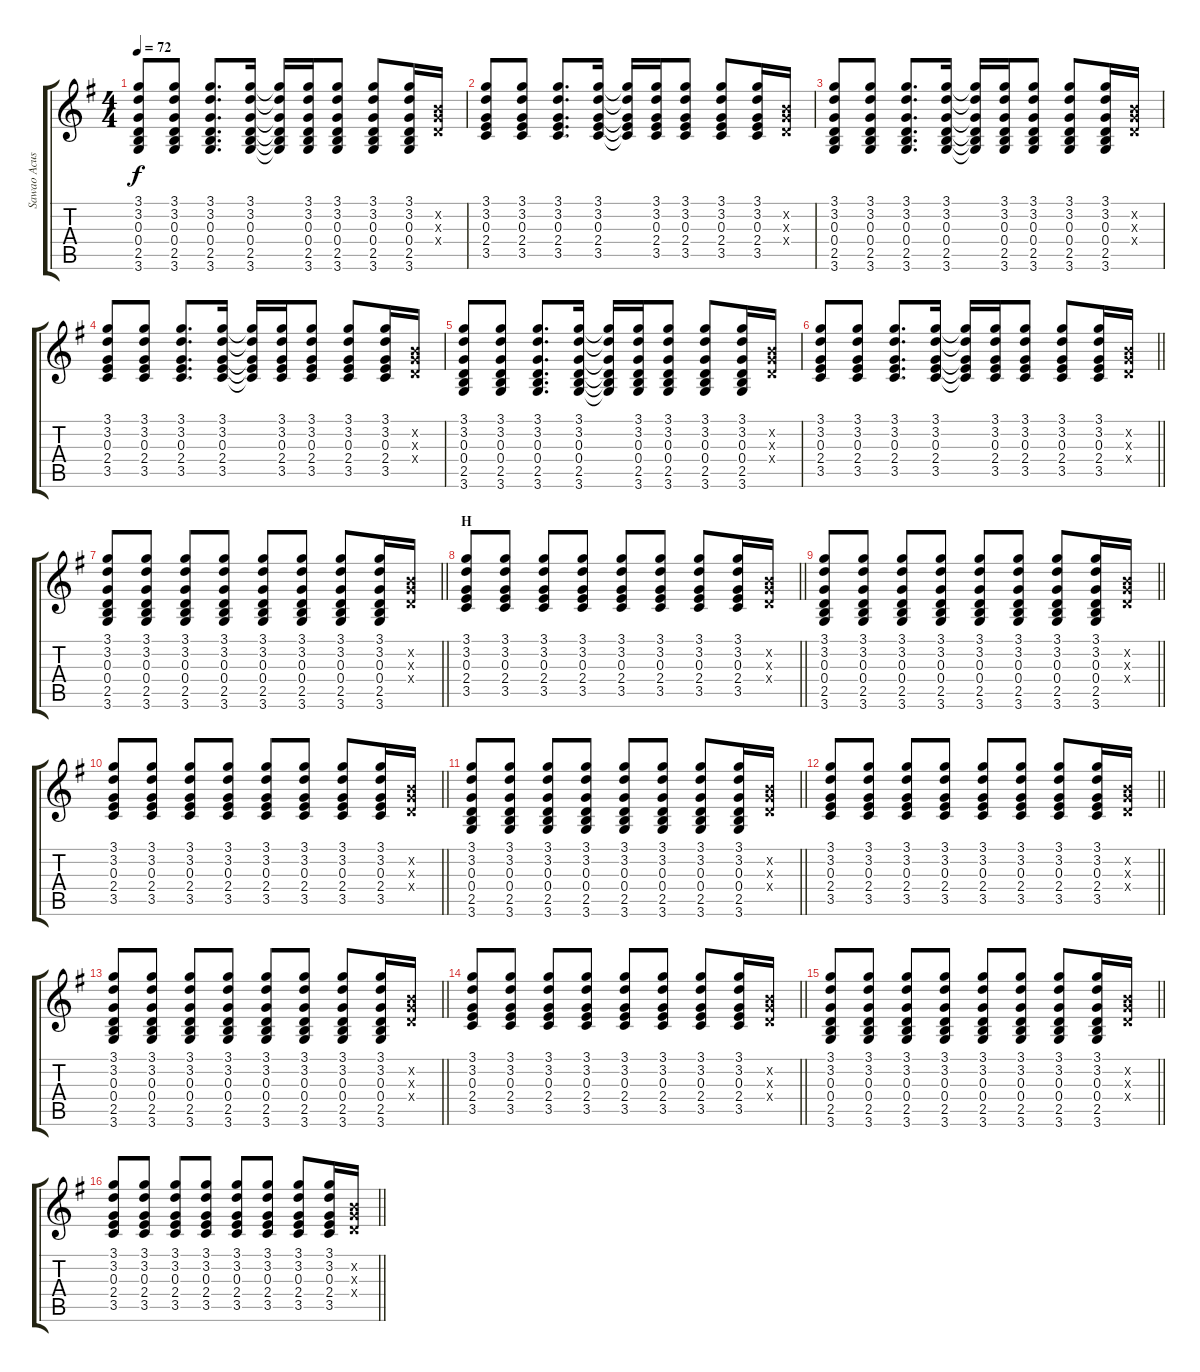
\track ("Sawao Acustic" "Sawao Acus") {instrument acousticguitarsteel}
\staff {score tabs}
\tuning (E4 B3 G3 D3 A2 E2) {hide}
\ts (4 4)
\tempo 72
\clef g2
\ks g
(3.1 3.2 0.3 0.4 2.5 3.6).8{dy f} (3.1 3.2 0.3 0.4 2.5 3.6).8 (3.1 3.2 0.3 0.4 2.5 3.6).8{d} (3.1 3.2 0.3 0.4 2.5 3.6).16 (3.1{t} 3.2{t} 0.3{t} 0.4{t} 2.5{t} 3.6{t}).16 (3.1 3.2 0.3 0.4 2.5 3.6).16 (3.1 3.2 0.3 0.4 2.5 3.6).8 (3.1 3.2 0.3 0.4 2.5 3.6).8 (3.1 3.2 0.3 0.4 2.5 3.6).16 (0.2{x} 0.3{x} 0.4{x}).16 |
(3.1 3.2 0.3 2.4 3.5).8 (3.1 3.2 0.3 2.4 3.5).8 (3.1 3.2 0.3 2.4 3.5).8{d} (3.1 3.2 0.3 2.4 3.5).16 (3.1{t} 3.2{t} 0.3{t} 2.4{t} 3.5{t}).16 (3.1 3.2 0.3 2.4 3.5).16 (3.1 3.2 0.3 2.4 3.5).8 (3.1 3.2 0.3 2.4 3.5).8 (3.1 3.2 0.3 2.4 3.5).16 (0.2{x} 0.3{x} 0.4{x}).16 |
(3.1 3.2 0.3 0.4 2.5 3.6).8 (3.1 3.2 0.3 0.4 2.5 3.6).8 (3.1 3.2 0.3 0.4 2.5 3.6).8{d} (3.1 3.2 0.3 0.4 2.5 3.6).16 (3.1{t} 3.2{t} 0.3{t} 0.4{t} 2.5{t} 3.6{t}).16 (3.1 3.2 0.3 0.4 2.5 3.6).16 (3.1 3.2 0.3 0.4 2.5 3.6).8 (3.1 3.2 0.3 0.4 2.5 3.6).8 (3.1 3.2 0.3 0.4 2.5 3.6).16 (0.2{x} 0.3{x} 0.4{x}).16 |
(3.1 3.2 0.3 2.4 3.5).8 (3.1 3.2 0.3 2.4 3.5).8 (3.1 3.2 0.3 2.4 3.5).8{d} (3.1 3.2 0.3 2.4 3.5).16 (3.1{t} 3.2{t} 0.3{t} 2.4{t} 3.5{t}).16 (3.1 3.2 0.3 2.4 3.5).16 (3.1 3.2 0.3 2.4 3.5).8 (3.1 3.2 0.3 2.4 3.5).8 (3.1 3.2 0.3 2.4 3.5).16 (0.2{x} 0.3{x} 0.4{x}).16 |
(3.1 3.2 0.3 0.4 2.5 3.6).8 (3.1 3.2 0.3 0.4 2.5 3.6).8 (3.1 3.2 0.3 0.4 2.5 3.6).8{d} (3.1 3.2 0.3 0.4 2.5 3.6).16 (3.1{t} 3.2{t} 0.3{t} 0.4{t} 2.5{t} 3.6{t}).16 (3.1 3.2 0.3 0.4 2.5 3.6).16 (3.1 3.2 0.3 0.4 2.5 3.6).8 (3.1 3.2 0.3 0.4 2.5 3.6).8 (3.1 3.2 0.3 0.4 2.5 3.6).16 (0.2{x} 0.3{x} 0.4{x}).16 |
\barLineRight lightlight
(3.1 3.2 0.3 2.4 3.5).8 (3.1 3.2 0.3 2.4 3.5).8 (3.1 3.2 0.3 2.4 3.5).8{d} (3.1 3.2 0.3 2.4 3.5).16 (3.1{t} 3.2{t} 0.3{t} 2.4{t} 3.5{t}).16 (3.1 3.2 0.3 2.4 3.5).16 (3.1 3.2 0.3 2.4 3.5).8 (3.1 3.2 0.3 2.4 3.5).8 (3.1 3.2 0.3 2.4 3.5).16 (0.2{x} 0.3{x} 0.4{x}).16 |
\section ("" "")
\barLineRight lightlight
(3.1 3.2 0.3 0.4 2.5 3.6).8 (3.1 3.2 0.3 0.4 2.5 3.6).8 (3.1 3.2 0.3 0.4 2.5 3.6).8 (3.1 3.2 0.3 0.4 2.5 3.6).8 (3.1 3.2 0.3 0.4 2.5 3.6).8 (3.1 3.2 0.3 0.4 2.5 3.6).8 (3.1 3.2 0.3 0.4 2.5 3.6).8 (3.1 3.2 0.3 0.4 2.5 3.6).16 (0.2{x} 0.3{x} 0.4{x}).16 |
\section ("" "H")
\barLineRight lightlight
(3.1 3.2 0.3 2.4 3.5).8 (3.1 3.2 0.3 2.4 3.5).8 (3.1 3.2 0.3 2.4 3.5).8 (3.1 3.2 0.3 2.4 3.5).8 (3.1 3.2 0.3 2.4 3.5).8 (3.1 3.2 0.3 2.4 3.5).8 (3.1 3.2 0.3 2.4 3.5).8 (3.1 3.2 0.3 2.4 3.5).16 (0.2{x} 0.3{x} 0.4{x}).16 |
\barLineRight lightlight
(3.1 3.2 0.3 0.4 2.5 3.6).8 (3.1 3.2 0.3 0.4 2.5 3.6).8 (3.1 3.2 0.3 0.4 2.5 3.6).8 (3.1 3.2 0.3 0.4 2.5 3.6).8 (3.1 3.2 0.3 0.4 2.5 3.6).8 (3.1 3.2 0.3 0.4 2.5 3.6).8 (3.1 3.2 0.3 0.4 2.5 3.6).8 (3.1 3.2 0.3 0.4 2.5 3.6).16 (0.2{x} 0.3{x} 0.4{x}).16 |
\barLineRight lightlight
(3.1 3.2 0.3 2.4 3.5).8 (3.1 3.2 0.3 2.4 3.5).8 (3.1 3.2 0.3 2.4 3.5).8 (3.1 3.2 0.3 2.4 3.5).8 (3.1 3.2 0.3 2.4 3.5).8 (3.1 3.2 0.3 2.4 3.5).8 (3.1 3.2 0.3 2.4 3.5).8 (3.1 3.2 0.3 2.4 3.5).16 (0.2{x} 0.3{x} 0.4{x}).16 |
\barLineRight lightlight
(3.1 3.2 0.3 0.4 2.5 3.6).8 (3.1 3.2 0.3 0.4 2.5 3.6).8 (3.1 3.2 0.3 0.4 2.5 3.6).8 (3.1 3.2 0.3 0.4 2.5 3.6).8 (3.1 3.2 0.3 0.4 2.5 3.6).8 (3.1 3.2 0.3 0.4 2.5 3.6).8 (3.1 3.2 0.3 0.4 2.5 3.6).8 (3.1 3.2 0.3 0.4 2.5 3.6).16 (0.2{x} 0.3{x} 0.4{x}).16 |
\barLineRight lightlight
(3.1 3.2 0.3 2.4 3.5).8 (3.1 3.2 0.3 2.4 3.5).8 (3.1 3.2 0.3 2.4 3.5).8 (3.1 3.2 0.3 2.4 3.5).8 (3.1 3.2 0.3 2.4 3.5).8 (3.1 3.2 0.3 2.4 3.5).8 (3.1 3.2 0.3 2.4 3.5).8 (3.1 3.2 0.3 2.4 3.5).16 (0.2{x} 0.3{x} 0.4{x}).16 |
\section ("" "")
\barLineRight lightlight
(3.1 3.2 0.3 0.4 2.5 3.6).8 (3.1 3.2 0.3 0.4 2.5 3.6).8 (3.1 3.2 0.3 0.4 2.5 3.6).8 (3.1 3.2 0.3 0.4 2.5 3.6).8 (3.1 3.2 0.3 0.4 2.5 3.6).8 (3.1 3.2 0.3 0.4 2.5 3.6).8 (3.1 3.2 0.3 0.4 2.5 3.6).8 (3.1 3.2 0.3 0.4 2.5 3.6).16 (0.2{x} 0.3{x} 0.4{x}).16 |
\barLineRight lightlight
(3.1 3.2 0.3 2.4 3.5).8 (3.1 3.2 0.3 2.4 3.5).8 (3.1 3.2 0.3 2.4 3.5).8 (3.1 3.2 0.3 2.4 3.5).8 (3.1 3.2 0.3 2.4 3.5).8 (3.1 3.2 0.3 2.4 3.5).8 (3.1 3.2 0.3 2.4 3.5).8 (3.1 3.2 0.3 2.4 3.5).16 (0.2{x} 0.3{x} 0.4{x}).16 |
\barLineRight lightlight
(3.1 3.2 0.3 0.4 2.5 3.6).8 (3.1 3.2 0.3 0.4 2.5 3.6).8 (3.1 3.2 0.3 0.4 2.5 3.6).8 (3.1 3.2 0.3 0.4 2.5 3.6).8 (3.1 3.2 0.3 0.4 2.5 3.6).8 (3.1 3.2 0.3 0.4 2.5 3.6).8 (3.1 3.2 0.3 0.4 2.5 3.6).8 (3.1 3.2 0.3 0.4 2.5 3.6).16 (0.2{x} 0.3{x} 0.4{x}).16 |
\barLineRight lightlight
(3.1 3.2 0.3 2.4 3.5).8 (3.1 3.2 0.3 2.4 3.5).8 (3.1 3.2 0.3 2.4 3.5).8 (3.1 3.2 0.3 2.4 3.5).8 (3.1 3.2 0.3 2.4 3.5).8 (3.1 3.2 0.3 2.4 3.5).8 (3.1 3.2 0.3 2.4 3.5).8 (3.1 3.2 0.3 2.4 3.5).16 (0.2{x} 0.3{x} 0.4{x}).16
